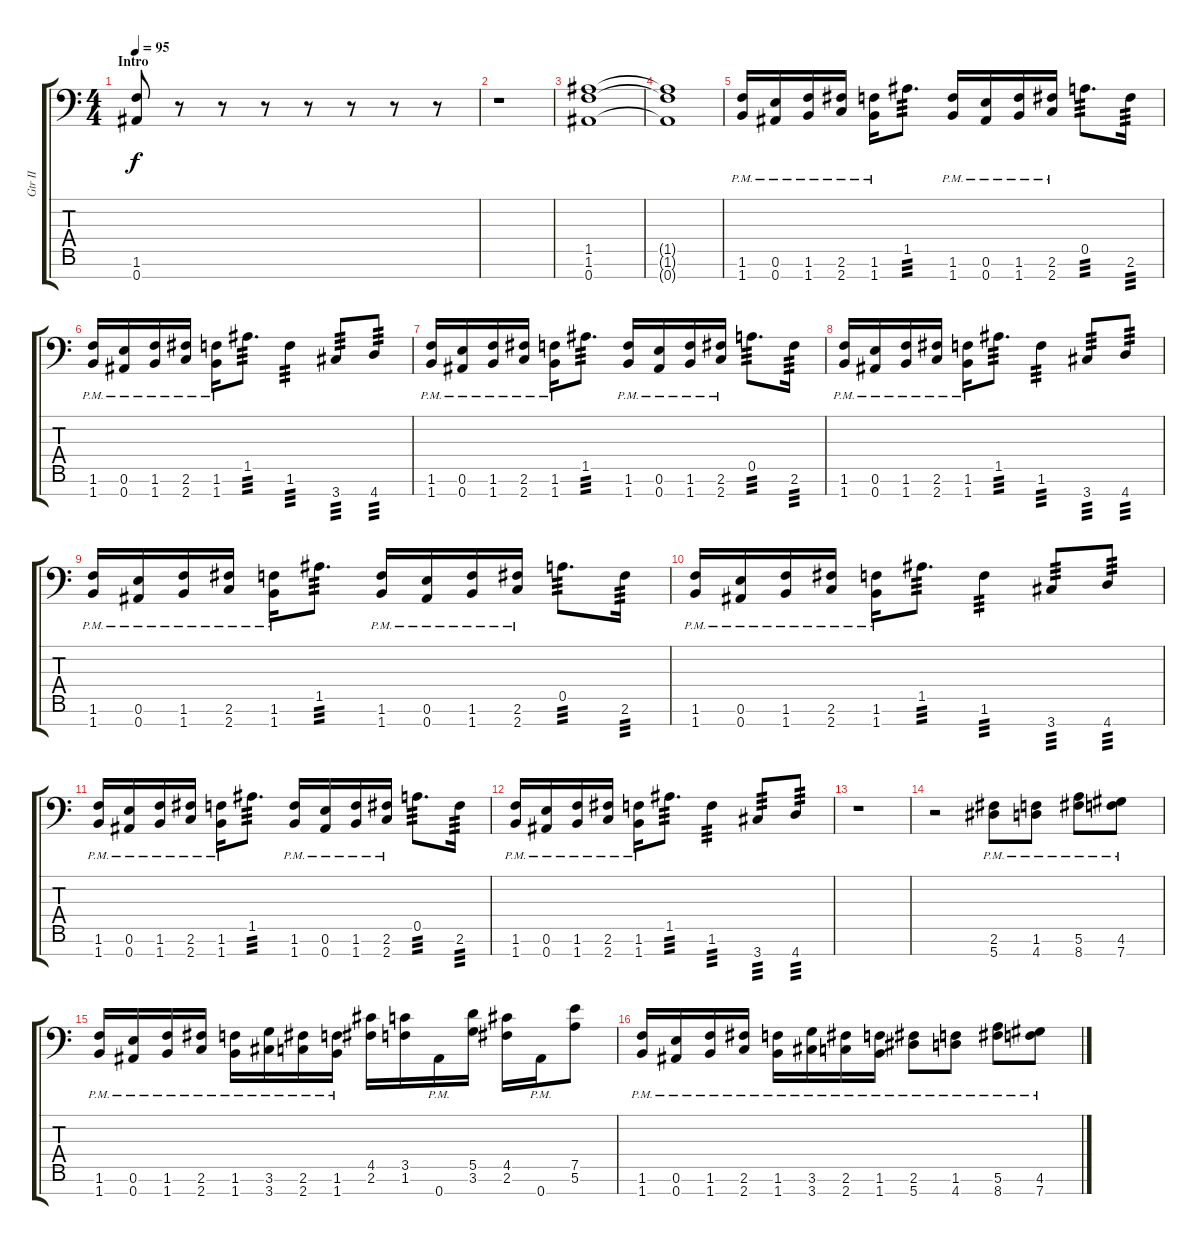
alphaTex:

\track ("Gtr II" "Gtr II") {instrument overdrivenguitar}
\staff {score tabs}
\tuning (E4 B3 G3 D3 A2 E2 Bb1) {hide}
\ts (4 4)
\section ("" "Intro")
\tempo 95
\clef f4
\ks c
(1.6 0.7).8{dy f instrument overdrivenguitar} r.8 r.8 r.8 r.8 r.8 r.8 r.8 |
r.1 |
(1.5 1.6 0.7).1 |
(1.5{t} 1.6{t} 0.7{t}).1 |
(1.6{pm} 1.7{pm}).16 (0.6{pm} 0.7{pm}).16 (1.6{pm} 1.7{pm}).16 (2.6{pm} 2.7{pm}).16 (1.6{pm} 1.7{pm}).16 1.5.8{d tp 3} (1.6{pm} 1.7{pm}).16 (0.6{pm} 0.7{pm}).16 (1.6{pm} 1.7{pm}).16 (2.6{pm} 2.7{pm}).16 0.5.8{d tp 3} 2.6.16{tp 3} |
(1.6{pm} 1.7{pm}).16 (0.6{pm} 0.7{pm}).16 (1.6{pm} 1.7{pm}).16 (2.6{pm} 2.7{pm}).16 (1.6{pm} 1.7{pm}).16 1.5.8{d tp 3} 1.6.4{tp 3} 3.7.8{tp 3} 4.7.8{tp 3} |
(1.6{pm} 1.7{pm}).16 (0.6{pm} 0.7{pm}).16 (1.6{pm} 1.7{pm}).16 (2.6{pm} 2.7{pm}).16 (1.6{pm} 1.7{pm}).16 1.5.8{d tp 3} (1.6{pm} 1.7{pm}).16 (0.6{pm} 0.7{pm}).16 (1.6{pm} 1.7{pm}).16 (2.6{pm} 2.7{pm}).16 0.5.8{d tp 3} 2.6.16{tp 3} |
(1.6{pm} 1.7{pm}).16 (0.6{pm} 0.7{pm}).16 (1.6{pm} 1.7{pm}).16 (2.6{pm} 2.7{pm}).16 (1.6{pm} 1.7{pm}).16 1.5.8{d tp 3} 1.6.4{tp 3} 3.7.8{tp 3} 4.7.8{tp 3} |
(1.6{pm} 1.7{pm}).16 (0.6{pm} 0.7{pm}).16 (1.6{pm} 1.7{pm}).16 (2.6{pm} 2.7{pm}).16 (1.6{pm} 1.7{pm}).16 1.5.8{d tp 3} (1.6{pm} 1.7{pm}).16 (0.6{pm} 0.7{pm}).16 (1.6{pm} 1.7{pm}).16 (2.6{pm} 2.7{pm}).16 0.5.8{d tp 3} 2.6.16{tp 3} |
(1.6{pm} 1.7{pm}).16 (0.6{pm} 0.7{pm}).16 (1.6{pm} 1.7{pm}).16 (2.6{pm} 2.7{pm}).16 (1.6{pm} 1.7{pm}).16 1.5.8{d tp 3} 1.6.4{tp 3} 3.7.8{tp 3} 4.7.8{tp 3} |
(1.6{pm} 1.7{pm}).16 (0.6{pm} 0.7{pm}).16 (1.6{pm} 1.7{pm}).16 (2.6{pm} 2.7{pm}).16 (1.6{pm} 1.7{pm}).16 1.5.8{d tp 3} (1.6{pm} 1.7{pm}).16 (0.6{pm} 0.7{pm}).16 (1.6{pm} 1.7{pm}).16 (2.6{pm} 2.7{pm}).16 0.5.8{d tp 3} 2.6.16{tp 3} |
(1.6{pm} 1.7{pm}).16 (0.6{pm} 0.7{pm}).16 (1.6{pm} 1.7{pm}).16 (2.6{pm} 2.7{pm}).16 (1.6{pm} 1.7{pm}).16 1.5.8{d tp 3} 1.6.4{tp 3} 3.7.8{tp 3} 4.7.8{tp 3} |
r.1 |
r.2 (2.6{pm} 5.7{pm}).8 (1.6{pm} 4.7{pm}).8 (5.6{pm} 8.7{pm}).8 (4.6{pm} 7.7{pm}).8 |
(1.6{pm} 1.7{pm}).16 (0.6{pm} 0.7{pm}).16 (1.6{pm} 1.7{pm}).16 (2.6{pm} 2.7{pm}).16 (1.6{pm} 1.7{pm}).16 (3.6{pm} 3.7{pm}).16 (2.6{pm} 2.7{pm}).16 (1.6{pm} 1.7{pm}).16 (4.5 2.6).16 (3.5 1.6).16 0.7{pm}.16 (5.5 3.6).16 (4.5 2.6).16 0.7{pm}.16 (7.5 5.6).8 |
(1.6{pm} 1.7{pm}).16 (0.6{pm} 0.7{pm}).16 (1.6{pm} 1.7{pm}).16 (2.6{pm} 2.7{pm}).16 (1.6{pm} 1.7{pm}).16 (3.6{pm} 3.7{pm}).16 (2.6{pm} 2.7{pm}).16 (1.6{pm} 1.7{pm}).16 (2.6{pm} 5.7{pm}).8 (1.6{pm} 4.7{pm}).8 (5.6{pm} 8.7{pm}).8 (4.6{pm} 7.7{pm}).8
